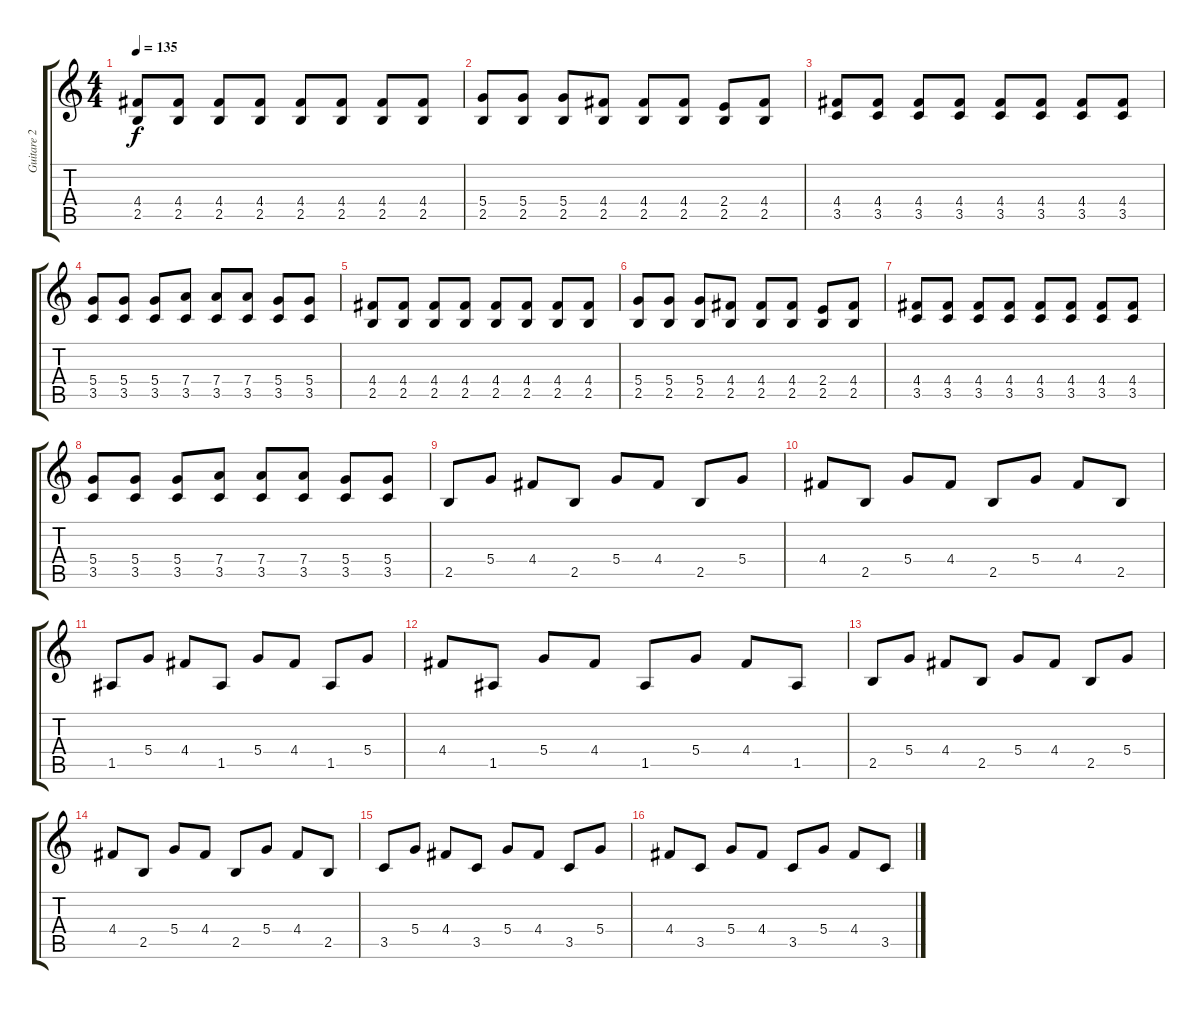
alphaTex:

\track ("Guitare 2" "Guitare 2") {instrument distortionguitar}
\staff {score tabs}
\tuning (E4 B3 G3 D3 A2 D2) {hide}
\ts (4 4)
\tempo 135
\clef g2
\ks c
(4.4 2.5).8{dy f} (4.4 2.5).8 (4.4 2.5).8 (4.4 2.5).8 (4.4 2.5).8 (4.4 2.5).8 (4.4 2.5).8 (4.4 2.5).8 |
(5.4 2.5).8 (5.4 2.5).8 (5.4 2.5).8 (4.4 2.5).8 (4.4 2.5).8 (4.4 2.5).8 (2.4 2.5).8 (4.4 2.5).8 |
(4.4 3.5).8 (4.4 3.5).8 (4.4 3.5).8 (4.4 3.5).8 (4.4 3.5).8 (4.4 3.5).8 (4.4 3.5).8 (4.4 3.5).8 |
(5.4 3.5).8 (5.4 3.5).8 (5.4 3.5).8 (7.4 3.5).8 (7.4 3.5).8 (7.4 3.5).8 (5.4 3.5).8 (5.4 3.5).8 |
(4.4 2.5).8 (4.4 2.5).8 (4.4 2.5).8 (4.4 2.5).8 (4.4 2.5).8 (4.4 2.5).8 (4.4 2.5).8 (4.4 2.5).8 |
(5.4 2.5).8 (5.4 2.5).8 (5.4 2.5).8 (4.4 2.5).8 (4.4 2.5).8 (4.4 2.5).8 (2.4 2.5).8 (4.4 2.5).8 |
(4.4 3.5).8 (4.4 3.5).8 (4.4 3.5).8 (4.4 3.5).8 (4.4 3.5).8 (4.4 3.5).8 (4.4 3.5).8 (4.4 3.5).8 |
(5.4 3.5).8 (5.4 3.5).8 (5.4 3.5).8 (7.4 3.5).8 (7.4 3.5).8 (7.4 3.5).8 (5.4 3.5).8 (5.4 3.5).8 |
2.5.8{volume 16} 5.4.8 4.4.8 2.5.8 5.4.8 4.4.8 2.5.8 5.4.8 |
4.4.8 2.5.8 5.4.8 4.4.8 2.5.8 5.4.8 4.4.8 2.5.8 |
1.5.8 5.4.8 4.4.8 1.5.8 5.4.8 4.4.8 1.5.8 5.4.8 |
4.4.8 1.5.8 5.4.8 4.4.8 1.5.8 5.4.8 4.4.8 1.5.8 |
2.5.8{volume 16} 5.4.8 4.4.8 2.5.8 5.4.8 4.4.8 2.5.8 5.4.8 |
4.4.8 2.5.8 5.4.8 4.4.8 2.5.8 5.4.8 4.4.8 2.5.8 |
3.5.8 5.4.8 4.4.8 3.5.8 5.4.8 4.4.8 3.5.8 5.4.8 |
4.4.8 3.5.8 5.4.8 4.4.8 3.5.8 5.4.8 4.4.8 3.5.8
